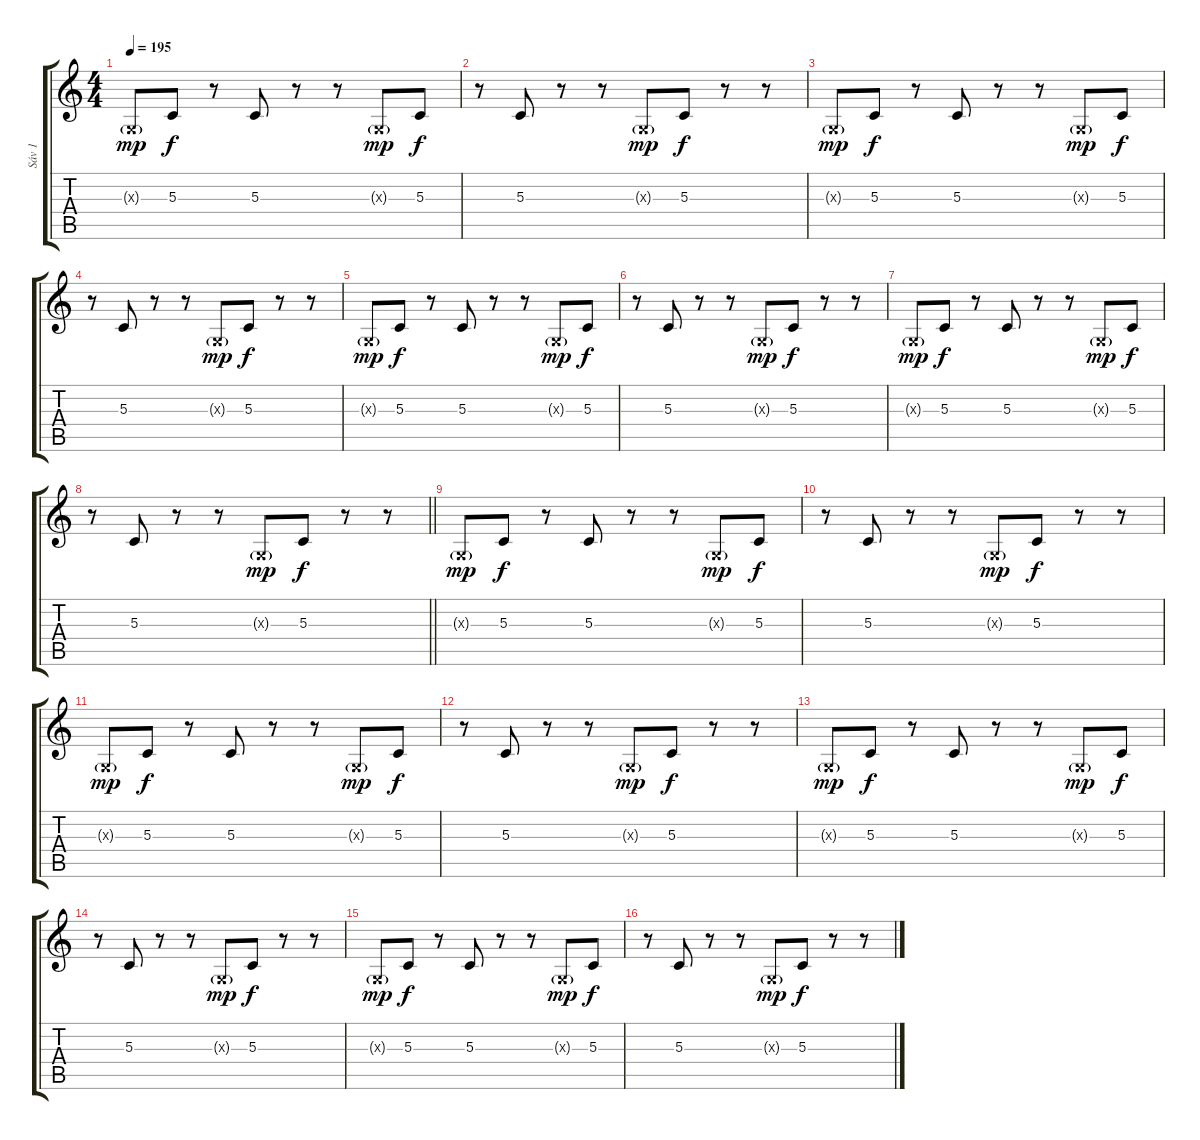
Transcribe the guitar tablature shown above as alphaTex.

\track ("Sáv 1" "Sáv 1") {instrument fx7echoes}
\staff {score tabs}
\tuning (E4 B3 G3 D3 A2 E2) {hide}
\ts (4 4)
\tempo 195
\clef g2
\ks c
0.3{g x}.8{dy mp} 5.3.8{dy f} r.8 5.3.8 r.8 r.8 0.3{g x}.8{dy mp} 5.3.8{dy f} |
r.8 5.3.8 r.8 r.8 0.3{g x}.8{dy mp} 5.3.8{dy f} r.8 r.8 |
0.3{g x}.8{dy mp} 5.3.8{dy f} r.8 5.3.8 r.8 r.8 0.3{g x}.8{dy mp} 5.3.8{dy f} |
r.8 5.3.8 r.8 r.8 0.3{g x}.8{dy mp} 5.3.8{dy f} r.8 r.8 |
0.3{g x}.8{dy mp} 5.3.8{dy f} r.8 5.3.8 r.8 r.8 0.3{g x}.8{dy mp} 5.3.8{dy f} |
r.8 5.3.8 r.8 r.8 0.3{g x}.8{dy mp} 5.3.8{dy f} r.8 r.8 |
0.3{g x}.8{dy mp} 5.3.8{dy f} r.8 5.3.8 r.8 r.8 0.3{g x}.8{dy mp} 5.3.8{dy f} |
\barLineRight lightlight
r.8 5.3.8 r.8 r.8 0.3{g x}.8{dy mp} 5.3.8{dy f} r.8 r.8 |
\section ("" "")
0.3{g x}.8{dy mp} 5.3.8{dy f} r.8 5.3.8 r.8 r.8 0.3{g x}.8{dy mp} 5.3.8{dy f} |
r.8 5.3.8 r.8 r.8 0.3{g x}.8{dy mp} 5.3.8{dy f} r.8 r.8 |
0.3{g x}.8{dy mp} 5.3.8{dy f} r.8 5.3.8 r.8 r.8 0.3{g x}.8{dy mp} 5.3.8{dy f} |
r.8 5.3.8 r.8 r.8 0.3{g x}.8{dy mp} 5.3.8{dy f} r.8 r.8 |
0.3{g x}.8{dy mp} 5.3.8{dy f} r.8 5.3.8 r.8 r.8 0.3{g x}.8{dy mp} 5.3.8{dy f} |
r.8 5.3.8 r.8 r.8 0.3{g x}.8{dy mp} 5.3.8{dy f} r.8 r.8 |
0.3{g x}.8{dy mp} 5.3.8{dy f} r.8 5.3.8 r.8 r.8 0.3{g x}.8{dy mp} 5.3.8{dy f} |
r.8 5.3.8 r.8 r.8 0.3{g x}.8{dy mp} 5.3.8{dy f} r.8 r.8
